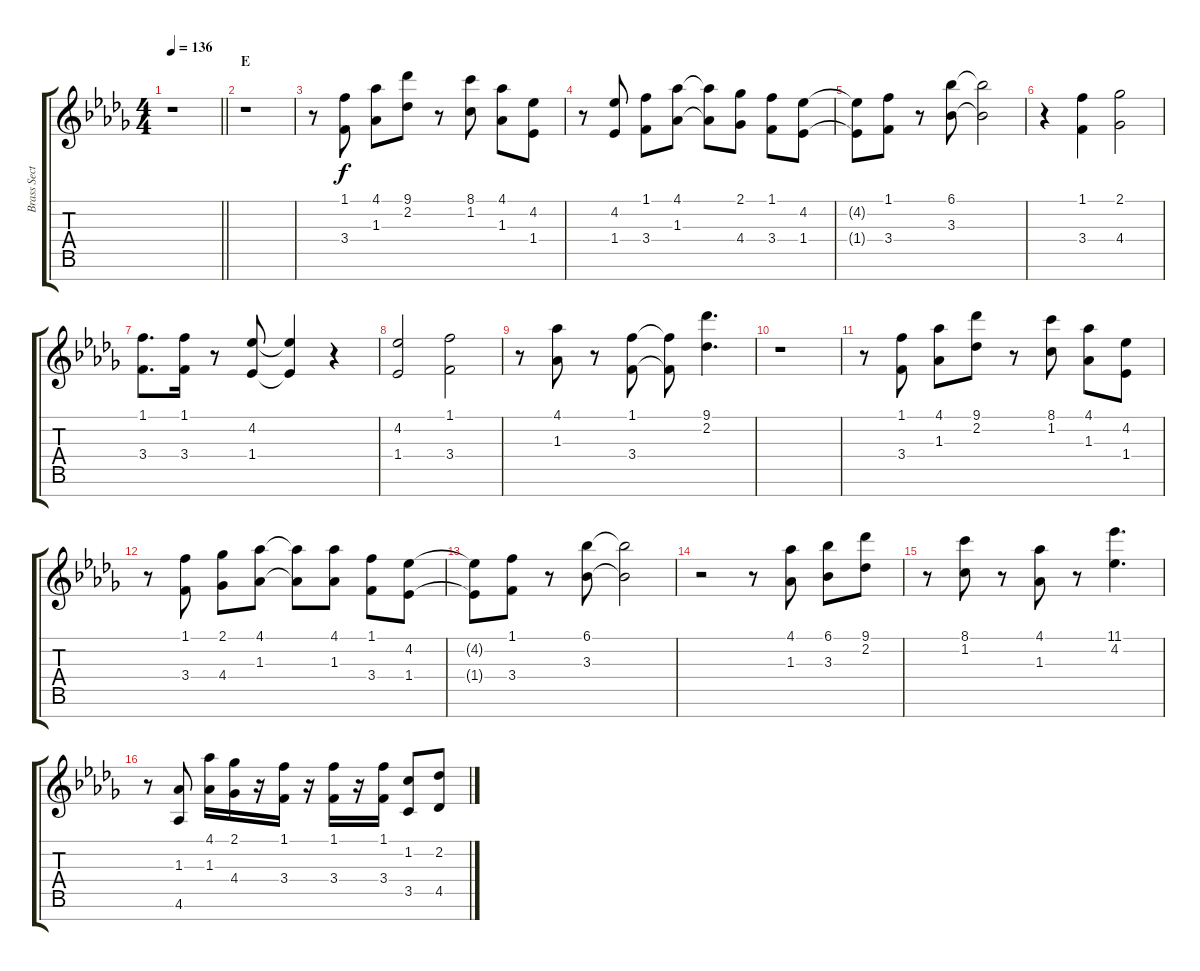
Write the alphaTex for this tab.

\track ("Brass Section" "Brass Sect") {instrument brasssection}
\staff {score tabs}
\tuning (E5 B4 G4 D4 A3 E3 B2) {hide}
\ts (4 4)
\tempo 136
\clef g2
\barLineRight lightlight
\ks db
r.1{dy f} |
\section ("" "E")
r.1 |
r.8 (1.1 3.4).8 (4.1 1.3).8 (9.1 2.2).8 r.8 (8.1 1.2).8 (4.1 1.3).8 (4.2 1.4).8 |
r.8 (4.2 1.4).8 (1.1 3.4).8 (4.1 1.3).8 (4.1{t} 1.3{t}).8 (2.1 4.4).8 (1.1 3.4).8 (4.2 1.4).8 |
(4.2{t} 1.4{t}).8 (1.1 3.4).8 r.8 (6.1 3.3).8 (6.1{t} 3.3{t}).2 |
r.4 (1.1 3.4).4 (2.1 4.4).2 |
(1.1 3.4).8{d} (1.1 3.4).16 r.8 (4.2 1.4).8 (4.2{t} 1.4{t}).4 r.4 |
(4.2 1.4).2 (1.1 3.4).2 |
r.8 (4.1 1.3).8 r.8 (1.1 3.4).8 (1.1{t} 3.4{t}).8 (9.1 2.2).4{d} |
r.1 |
r.8 (1.1 3.4).8 (4.1 1.3).8 (9.1 2.2).8 r.8 (8.1 1.2).8 (4.1 1.3).8 (4.2 1.4).8 |
r.8 (1.1 3.4).8 (2.1 4.4).8 (4.1 1.3).8 (4.1{t} 1.3{t}).8 (4.1 1.3).8 (1.1 3.4).8 (4.2 1.4).8 |
(4.2{t} 1.4{t}).8 (1.1 3.4).8 r.8 (6.1 3.3).8 (6.1{t} 3.3{t}).2 |
r.2 r.8 (4.1 1.3).8 (6.1 3.3).8 (9.1 2.2).8 |
r.8 (8.1 1.2).8 r.8 (4.1 1.3).8 r.8 (11.1 4.2).4{d} |
r.8 (1.3 4.6).8 (4.1 1.3).16 (2.1 4.4).16 r.16 (1.1 3.4).16 r.16 (1.1 3.4).16 r.16 (1.1 3.4).16 (1.2 3.5).8 (2.2 4.5).8
